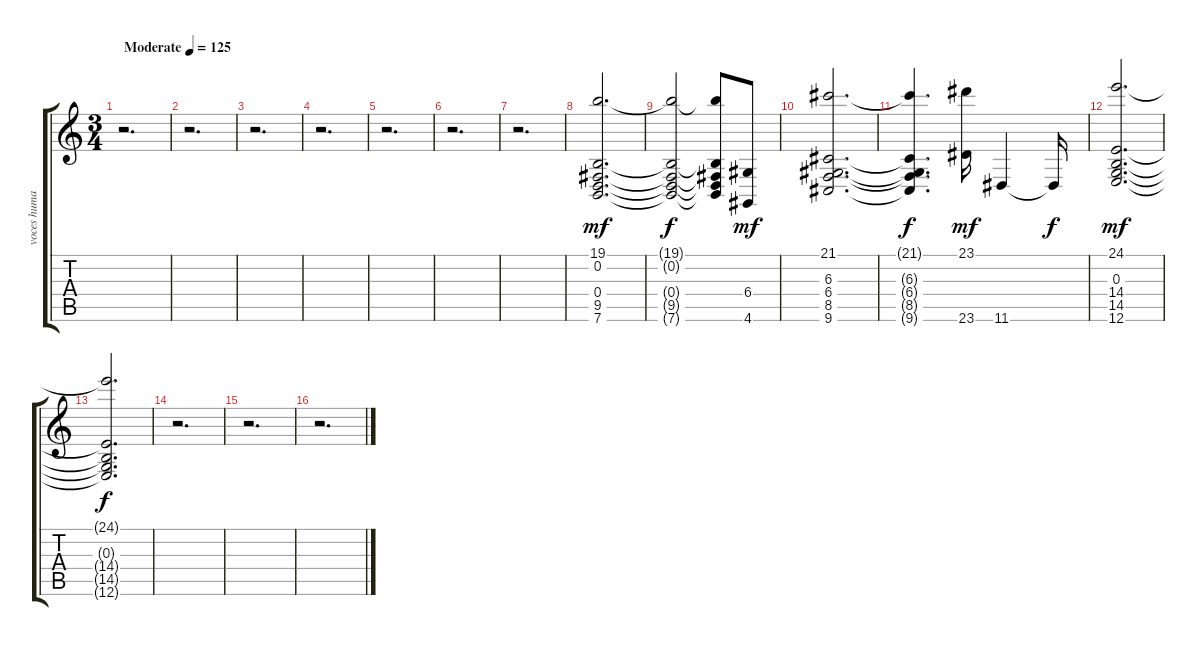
\track ("voces humanas" "voces huma") {instrument choiraahs}
\staff {score tabs}
\tuning (E4 B3 G3 D3 A2 E2) {hide}
\ts (3 4)
\tempo (125 "Moderate")
\clef g2
\ks c
r.2{d dy mf instrument choiraahs} |
r.2{d} |
r.2{d} |
r.2{d} |
r.2{d} |
r.2{d} |
r.2{d} |
(19.1 0.2 0.4 9.5 7.6).2{d volume 14 balance 14 instrument choiraahs} |
(19.1{t} 0.2{t} 0.4{t} 9.5{t} 7.6{t}).2{dy f} (19.1{t} 0.2{t} 0.4{t} 9.5{t} 7.6{t}).8 (6.4 4.6).8{dy mf} |
(21.1 6.3 6.4 8.5 9.6).2{d} |
(21.1{t} 6.3{t} 6.4{t} 8.5{t} 9.6{t}).4{d dy f} (23.1 23.6).16{dy mf} 11.6.4 11.6{t}.16{dy f} |
(24.1 0.3 14.4 14.5 12.6).2{d dy mf} |
(24.1{t} 0.3{t} 14.4{t} 14.5{t} 12.6{t}).2{d dy f} |
r.2{d} |
r.2{d} |
r.2{d}
